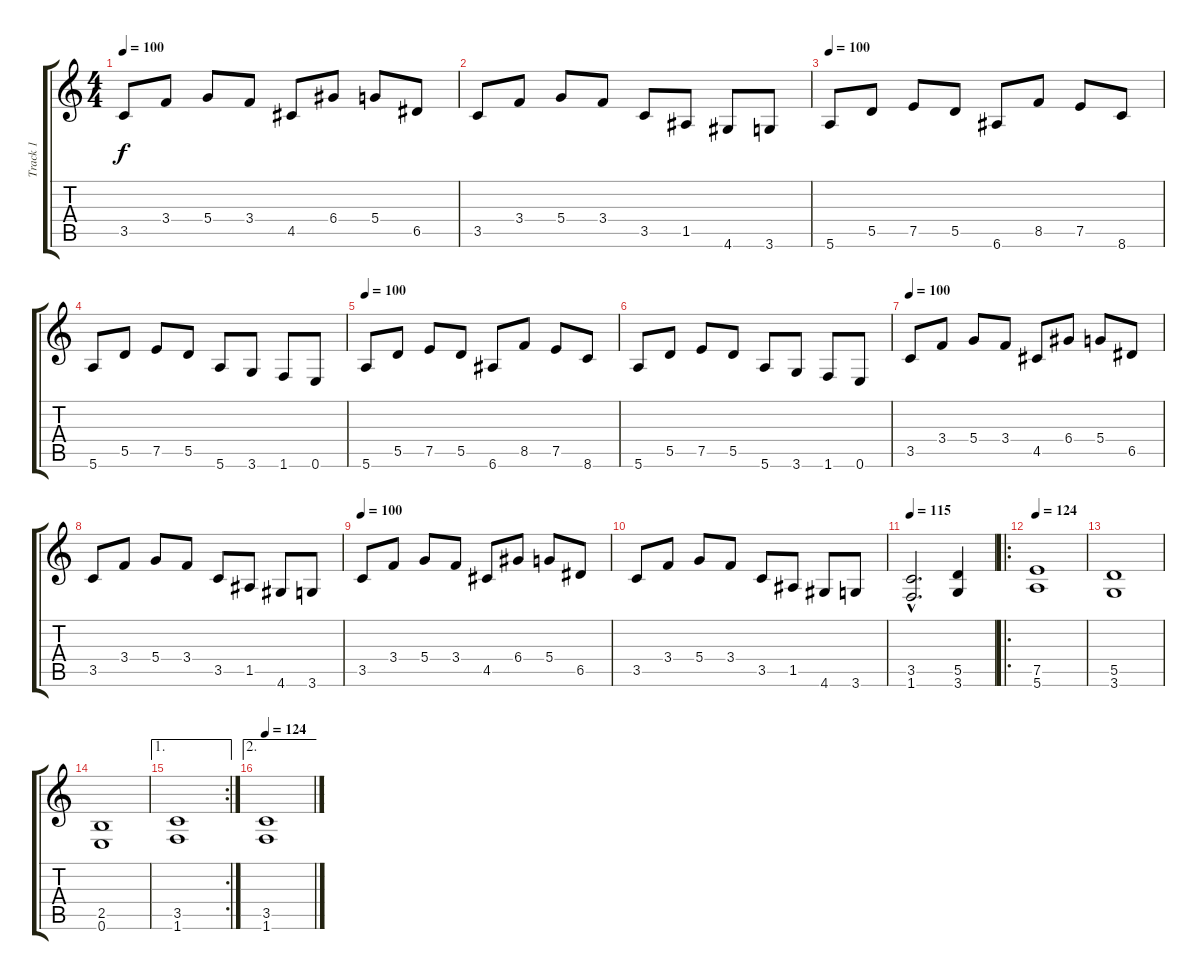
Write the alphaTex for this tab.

\track ("Track 1" "Track 1") {instrument distortionguitar}
\staff {score tabs}
\tuning (E4 B3 G3 D3 A2 E2) {hide}
\ts (4 4)
\tempo 100
\clef g2
\ks c
3.5.8{dy f} 3.4.8 5.4.8 3.4.8 4.5.8 6.4.8 5.4.8 6.5.8 |
3.5.8 3.4.8 5.4.8 3.4.8 3.5.8 1.5.8 4.6.8 3.6.8 |
\tempo 100
5.6.8 5.5.8 7.5.8 5.5.8 6.6.8 8.5.8 7.5.8 8.6.8 |
5.6.8 5.5.8 7.5.8 5.5.8 5.6.8 3.6.8 1.6.8 0.6.8 |
\tempo 100
5.6.8 5.5.8 7.5.8 5.5.8 6.6.8 8.5.8 7.5.8 8.6.8 |
5.6.8 5.5.8 7.5.8 5.5.8 5.6.8 3.6.8 1.6.8 0.6.8 |
\tempo 100
3.5.8 3.4.8 5.4.8 3.4.8 4.5.8 6.4.8 5.4.8 6.5.8 |
3.5.8 3.4.8 5.4.8 3.4.8 3.5.8 1.5.8 4.6.8 3.6.8 |
\tempo 100
3.5.8 3.4.8 5.4.8 3.4.8 4.5.8 6.4.8 5.4.8 6.5.8 |
3.5.8 3.4.8 5.4.8 3.4.8 3.5.8 1.5.8 4.6.8 3.6.8 |
\tempo 115
(3.5{hac} 1.6{hac}).2{d} (5.5 3.6).4 |
\ro
\tempo 124
(7.5 5.6).1 |
(5.5 3.6).1 |
(2.5 0.6).1 |
\ae 1
\rc 2
(3.5 1.6).1 |
\ae 2
\tempo 124
(3.5 1.6).1
